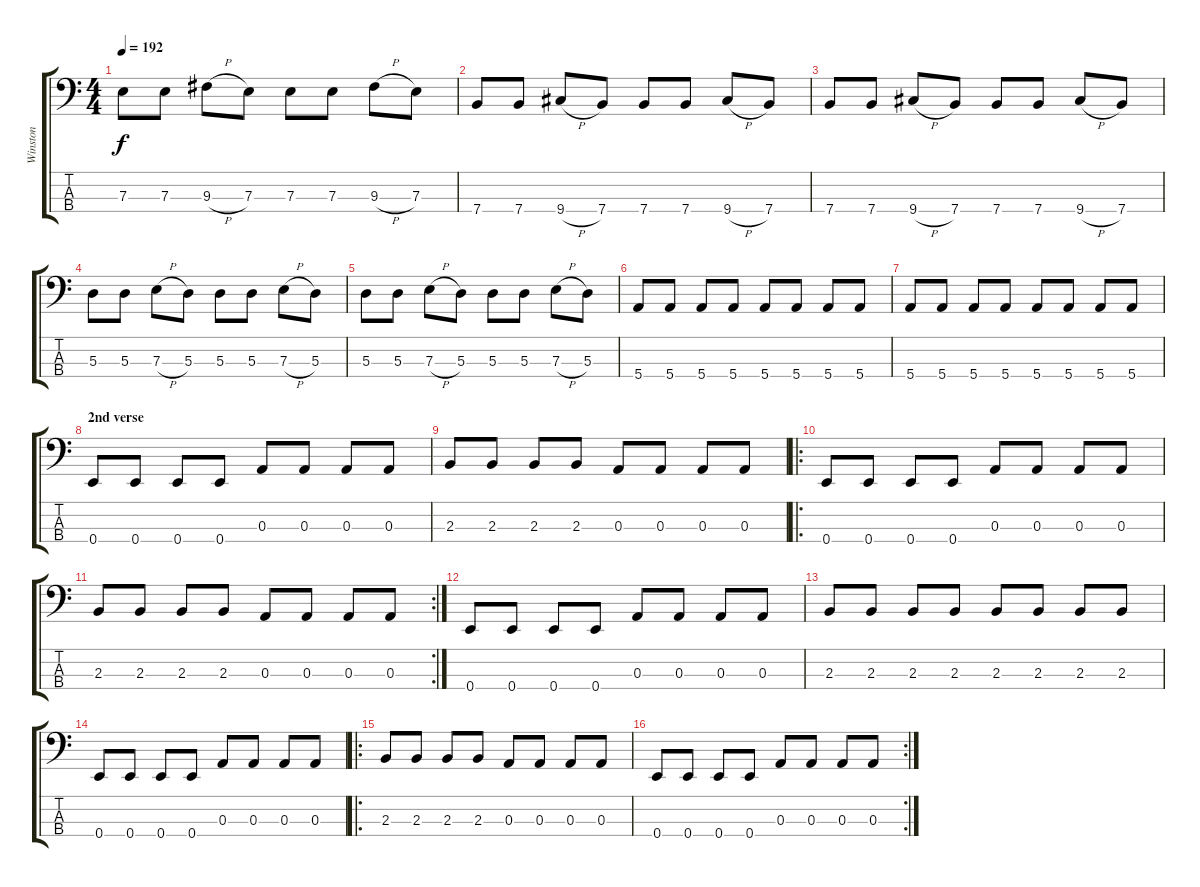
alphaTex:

\track ("Winston" "Winston") {instrument electricbasspick}
\staff {score tabs}
\tuning (G2 D2 A1 E1) {hide}
\ts (4 4)
\tempo 192
\clef f4
\ks c
7.3.8{dy f} 7.3.8 9.3{h}.8 7.3.8 7.3.8 7.3.8 9.3{h}.8 7.3.8 |
7.4.8 7.4.8 9.4{h}.8 7.4.8 7.4.8 7.4.8 9.4{h}.8 7.4.8 |
7.4.8 7.4.8 9.4{h}.8 7.4.8 7.4.8 7.4.8 9.4{h}.8 7.4.8 |
5.3.8 5.3.8 7.3{h}.8 5.3.8 5.3.8 5.3.8 7.3{h}.8 5.3.8 |
5.3.8 5.3.8 7.3{h}.8 5.3.8 5.3.8 5.3.8 7.3{h}.8 5.3.8 |
5.4.8 5.4.8 5.4.8 5.4.8 5.4.8 5.4.8 5.4.8 5.4.8 |
5.4.8 5.4.8 5.4.8 5.4.8 5.4.8 5.4.8 5.4.8 5.4.8 |
\section ("" "2nd verse")
0.4.8 0.4.8 0.4.8 0.4.8 0.3.8 0.3.8 0.3.8 0.3.8 |
2.3.8 2.3.8 2.3.8 2.3.8 0.3.8 0.3.8 0.3.8 0.3.8 |
\ro
0.4.8 0.4.8 0.4.8 0.4.8 0.3.8 0.3.8 0.3.8 0.3.8 |
\rc 2
2.3.8 2.3.8 2.3.8 2.3.8 0.3.8 0.3.8 0.3.8 0.3.8 |
0.4.8 0.4.8 0.4.8 0.4.8 0.3.8 0.3.8 0.3.8 0.3.8 |
2.3.8 2.3.8 2.3.8 2.3.8 2.3.8 2.3.8 2.3.8 2.3.8 |
0.4.8 0.4.8 0.4.8 0.4.8 0.3.8 0.3.8 0.3.8 0.3.8 |
\ro
2.3.8 2.3.8 2.3.8 2.3.8 0.3.8 0.3.8 0.3.8 0.3.8 |
\rc 2
0.4.8 0.4.8 0.4.8 0.4.8 0.3.8 0.3.8 0.3.8 0.3.8
